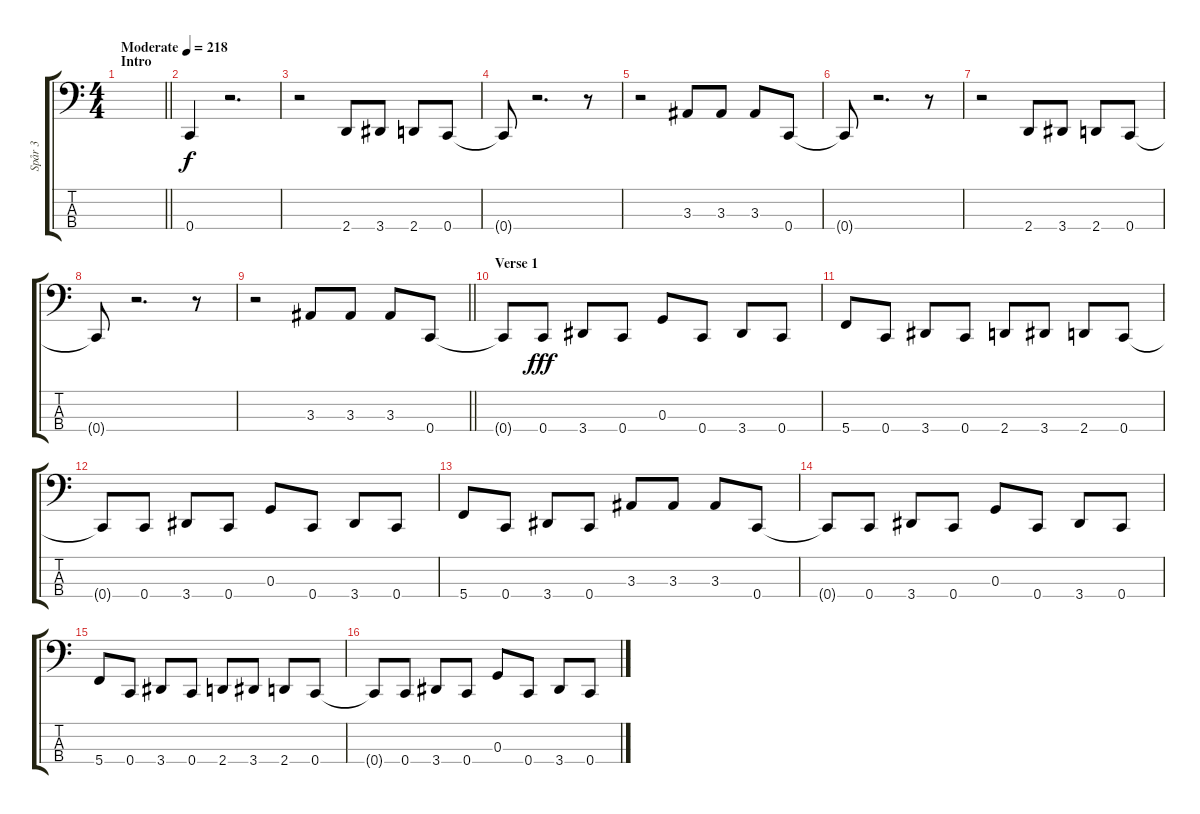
\track ("Spår 3" "Spår 3") {instrument electricbassfinger}
\staff {score tabs}
\tuning (F2 C2 G1 C1) {hide}
\ts (4 4)
\section ("" "Intro")
\tempo (218 "Moderate")
\clef f4
\barLineRight lightlight
\ks c
|
0.4.4 r.2{d} |
r.2 2.4.8 3.4.8 2.4.8 0.4.8 |
0.4{t}.8 r.2{d} r.8 |
r.2 3.3.8 3.3.8 3.3.8 0.4.8 |
0.4{t}.8 r.2{d} r.8 |
r.2 2.4.8 3.4.8 2.4.8 0.4.8 |
0.4{t}.8 r.2{d} r.8 |
\barLineRight lightlight
r.2 3.3.8 3.3.8 3.3.8 0.4.8 |
\section ("" "Verse 1")
0.4{t}.8 0.4.8{dy fff} 3.4.8 0.4.8 0.3.8 0.4.8 3.4.8 0.4.8 |
5.4.8 0.4.8 3.4.8 0.4.8 2.4.8 3.4.8 2.4.8 0.4.8 |
0.4{t}.8 0.4.8 3.4.8 0.4.8 0.3.8 0.4.8 3.4.8 0.4.8 |
5.4.8 0.4.8 3.4.8 0.4.8 3.3.8 3.3.8 3.3.8 0.4.8 |
0.4{t}.8 0.4.8 3.4.8 0.4.8 0.3.8 0.4.8 3.4.8 0.4.8 |
5.4.8 0.4.8 3.4.8 0.4.8 2.4.8 3.4.8 2.4.8 0.4.8 |
0.4{t}.8 0.4.8 3.4.8 0.4.8 0.3.8 0.4.8 3.4.8 0.4.8
